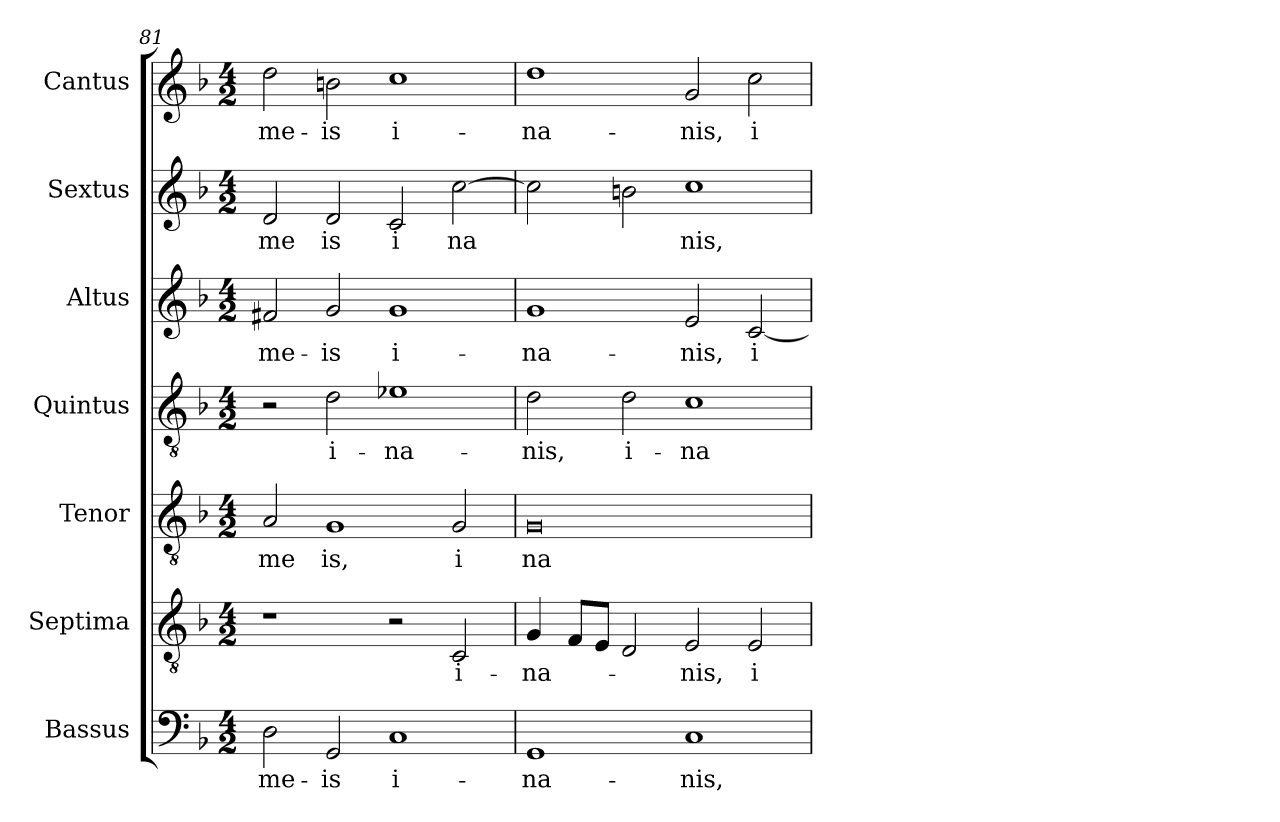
**kern	**text	**kern	**text	**kern	**text	**kern	**text	**kern	**text	**kern	**text	**kern	**text
*part7	*part7	*part6	*part6	*part5	*part5	*part4	*part4	*part3	*part3	*part2	*part2	*part1	*part1
*staff7	*staff7	*staff6	*staff6	*staff5	*staff5	*staff4	*staff4	*staff3	*staff3	*staff2	*staff2	*staff1	*staff1
*I"Bassus	*	*I"Septima	*	*I"Tenor	*	*I"Quintus	*	*I"Altus	*	*I"Sextus	*	*I"Cantus	*
*clefF4	*	*clefGv2	*	*clefGv2	*	*clefGv2	*	*clefG2	*	*clefG2	*	*clefG2	*
*k[b-]	*	*k[b-]	*	*k[b-]	*	*k[b-]	*	*k[b-]	*	*k[b-]	*	*k[b-]	*
*F:	*	*F:	*	*F:	*	*F:	*	*F:	*	*F:	*	*F:	*
*M4/2	*	*M4/2	*	*M4/2	*	*M4/2	*	*M4/2	*	*M4/2	*	*M4/2	*
=81	=81	=81	=81	=81	=81	=81	=81	=81	=81	=81	=81	=81	=81
!	!LO:LY:b:cj	!	!	!	!LO:LY:b:cj	!	!	!	!LO:LY:b:cj	!	!LO:LY:b:cj	!	!LO:LY:b:cj
2D\	me-	1r	.	2A/	me	2r	.	2f#X/	me-	2d/	me	2dd\	me-
!	!LO:LY:b:cj	!	!	!	!LO:LY:b:cj	!	!LO:LY:b:cj	!	!LO:LY:b:cj	!	!LO:LY:b:cj	!	!LO:LY:b:cj
2GG/	-is	.	.	1G	is,	2d\	i-	2g/	-is	2d/	is	2bn\	-is
!	!LO:LY:b:cj	!	!	!	!	!	!LO:LY:b:cj	!	!LO:LY:b:cj	!	!LO:LY:b:cj	!	!LO:LY:b:cj
1C	i-	2r	.	.	.	1e-X	-na-	1g	i-	2c/	i	1cc	i-
!	!	!	!LO:LY:b:cj	!	!LO:LY:b:cj	!	!	!	!	!	!LO:LY:b:cj	!	!
.	.	2C/	i-	2G/	i	.	.	.	.	[>2cc\	na	.	.
=82	=82	=82	=82	=82	=82	=82	=82	=82	=82	=82	=82	=82	=82
!	!LO:LY:b:cj	!	!LO:LY:b	!	!LO:LY:b:cj	!	!LO:LY:b:cj	!	!LO:LY:b:cj	!	!	!	!LO:LY:b:cj
1GG	-na-	4G/	-na-	0G	na	2d\	-nis,	1g	-na-	2cc\]	.	1dd	-na-
.	.	8F/L	.	.	.	.	.	.	.	.	.	.	.
.	.	8E/J	.	.	.	.	.	.	.	.	.	.	.
!	!	!	!	!	!	!	!LO:LY:b:cj	!	!	!	!	!	!
.	.	2D/	.	.	.	2d\	i-	.	.	2b\	.	.	.
!	!LO:LY:b:cj	!	!LO:LY:b:cj	!	!	!	!LO:LY:b:cj	!	!LO:LY:b:cj	!	!LO:LY:b:cj	!	!LO:LY:b:cj
1C	-nis,	2E/	-nis,	.	.	1c	-na-	2e/	-nis,	1cc	nis,	2g/	-nis,
!	!	!	!LO:LY:b:cj	!	!	!	!	!	!LO:LY:b:rj	!	!	!	!LO:LY:b:cj
.	.	2E/	i-	.	.	.	.	[<2c/	i-	.	.	2cc\	i-
=	=	=	=	=	=	=	=	=	=	=	=	=	=
*-	*-	*-	*-	*-	*-	*-	*-	*-	*-	*-	*-	*-	*-
